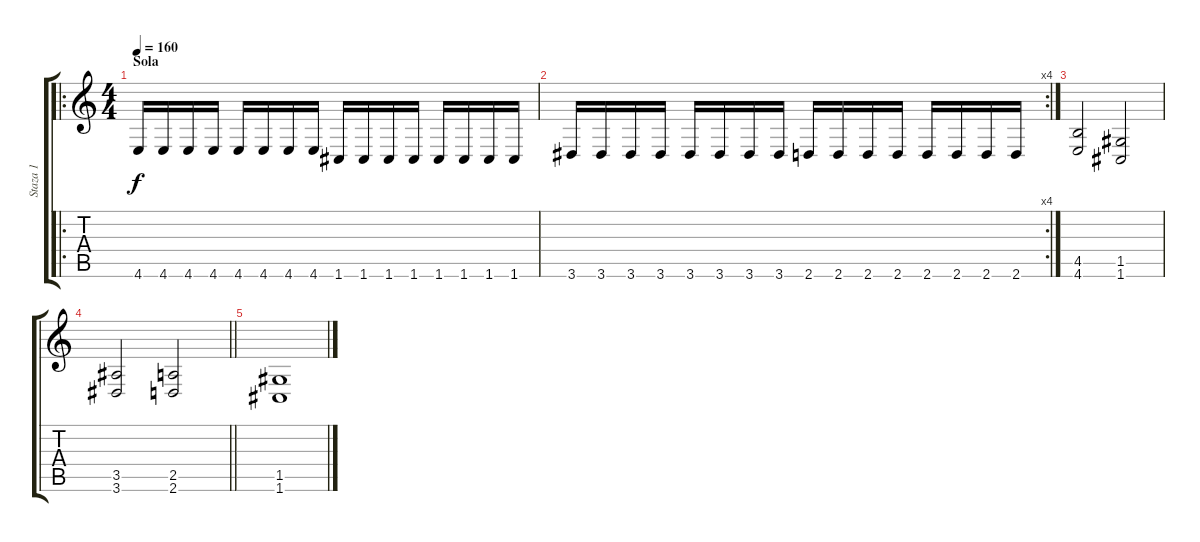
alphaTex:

\track ("Staza 1" "Staza 1") {instrument distortionguitar}
\staff {score tabs}
\tuning (D4 A3 F3 C3 G2 C2) {hide}
\ro
\ts (4 4)
\section ("" "Sola")
\tempo 160
\clef g2
\ks c
4.6.16{dy f} 4.6.16 4.6.16 4.6.16 4.6.16 4.6.16 4.6.16 4.6.16 1.6.16 1.6.16 1.6.16 1.6.16 1.6.16 1.6.16 1.6.16 1.6.16 |
\rc 4
3.6.16 3.6.16 3.6.16 3.6.16 3.6.16 3.6.16 3.6.16 3.6.16 2.6.16 2.6.16 2.6.16 2.6.16 2.6.16 2.6.16 2.6.16 2.6.16 |
(4.5 4.6).2 (1.5 1.6).2 |
\barLineRight lightlight
(3.5 3.6).2 (2.5 2.6).2 |
(1.5 1.6).1
